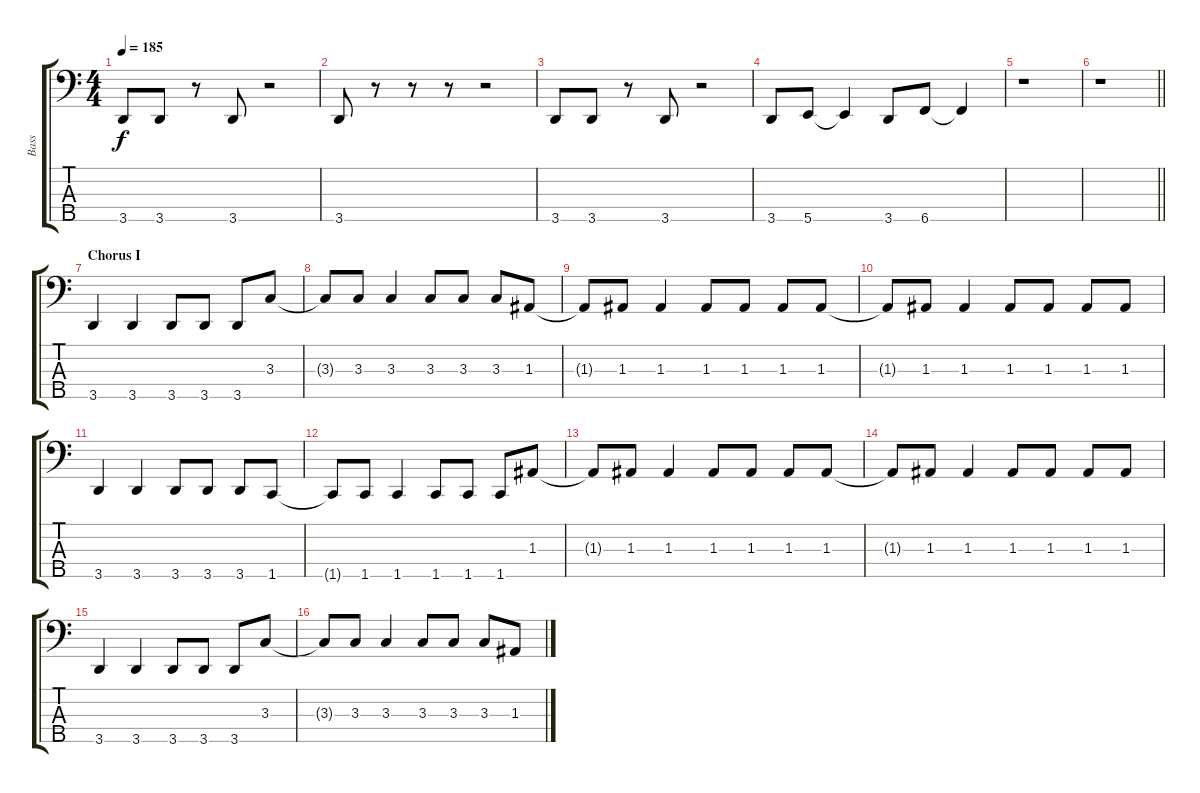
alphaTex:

\track ("Bass" "Bass") {instrument electricbassfinger}
\staff {score tabs}
\tuning (G2 D2 A1 E1 B0) {hide}
\ts (4 4)
\tempo 185
\clef f4
\ks c
3.5.8{dy f} 3.5.8 r.8 3.5.8 r.2 |
3.5.8 r.8 r.8 r.8 r.2 |
3.5.8 3.5.8 r.8 3.5.8 r.2 |
3.5.8 5.5.8 5.5{t}.4 3.5.8 6.5.8 6.5{t}.4 |
r.1 |
\barLineRight lightlight
r.1 |
\section ("" "Chorus I")
3.5.4 3.5.4 3.5.8 3.5.8 3.5.8 3.3.8 |
3.3{t}.8 3.3.8 3.3.4 3.3.8 3.3.8 3.3.8 1.3.8 |
1.3{t}.8 1.3.8 1.3.4 1.3.8 1.3.8 1.3.8 1.3.8 |
1.3{t}.8 1.3.8 1.3.4 1.3.8 1.3.8 1.3.8 1.3.8 |
3.5.4 3.5.4 3.5.8 3.5.8 3.5.8 1.5.8 |
1.5{t}.8 1.5.8 1.5.4 1.5.8 1.5.8 1.5.8 1.3.8 |
1.3{t}.8 1.3.8 1.3.4 1.3.8 1.3.8 1.3.8 1.3.8 |
1.3{t}.8 1.3.8 1.3.4 1.3.8 1.3.8 1.3.8 1.3.8 |
3.5.4 3.5.4 3.5.8 3.5.8 3.5.8 3.3.8 |
3.3{t}.8 3.3.8 3.3.4 3.3.8 3.3.8 3.3.8 1.3.8
